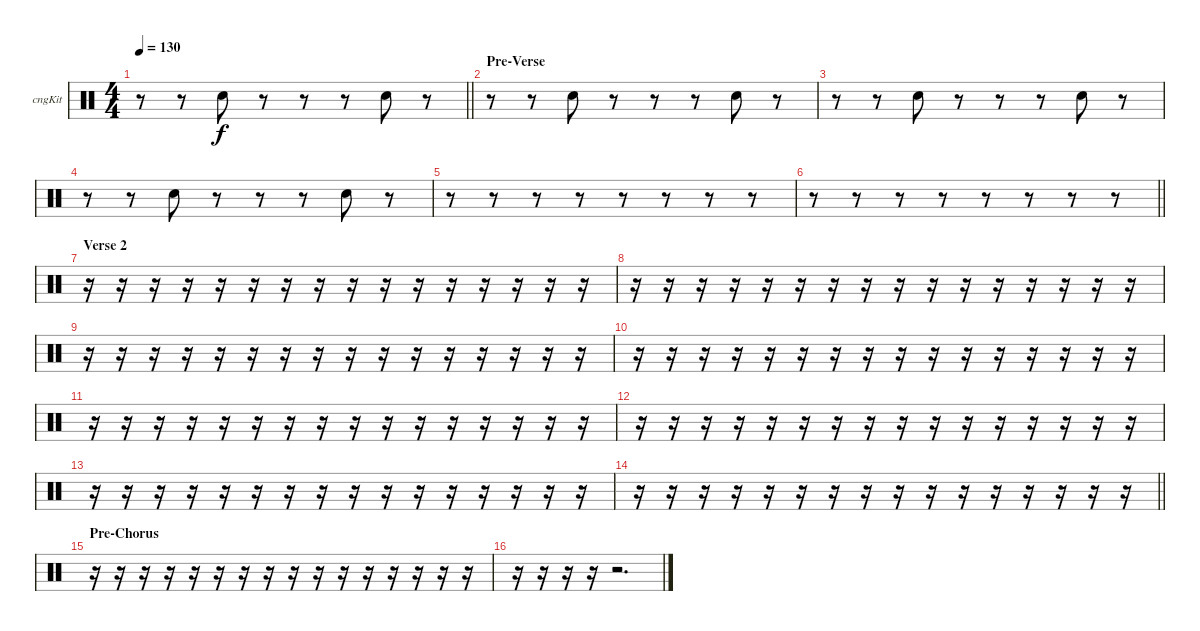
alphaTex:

\bracketExtendMode groupsimilarinstruments
\firstSystemTrackNameOrientation horizontal
\otherSystemsTrackNameOrientation horizontal
\track ("Congas" "cngKit") {instrument percussion}
\staff {score}
\articulation defaults
\ts (4 4)
\tempo 130
\clef neutral
\barLineRight lightlight
\ks c
r.8{dy f} r.8 "Snare (hit) 2".8 r.8 r.8 r.8 "Snare (hit) 2".8 r.8 |
\section ("" "Pre-Verse")
r.8 r.8 "Snare (hit) 2".8 r.8 r.8 r.8 "Snare (hit) 2".8 r.8 |
r.8 r.8 "Snare (hit) 2".8 r.8 r.8 r.8 "Snare (hit) 2".8 r.8 |
r.8 r.8 "Snare (hit) 2".8 r.8 r.8 r.8 "Snare (hit) 2".8 r.8 |
r.8 r.8 r.8 r.8 r.8 r.8 r.8 r.8 |
\barLineRight lightlight
r.8 r.8 r.8 r.8 r.8 r.8 r.8 r.8 |
\section ("" "Verse 2")
r.16 r.16 r.16 r.16 r.16 r.16 r.16 r.16 r.16 r.16 r.16 r.16 r.16 r.16 r.16 r.16 |
r.16 r.16 r.16 r.16 r.16 r.16 r.16 r.16 r.16 r.16 r.16 r.16 r.16 r.16 r.16 r.16 |
r.16 r.16 r.16 r.16 r.16 r.16 r.16 r.16 r.16 r.16 r.16 r.16 r.16 r.16 r.16 r.16 |
r.16 r.16 r.16 r.16 r.16 r.16 r.16 r.16 r.16 r.16 r.16 r.16 r.16 r.16 r.16 r.16 |
r.16 r.16 r.16 r.16 r.16 r.16 r.16 r.16 r.16 r.16 r.16 r.16 r.16 r.16 r.16 r.16 |
r.16 r.16 r.16 r.16 r.16 r.16 r.16 r.16 r.16 r.16 r.16 r.16 r.16 r.16 r.16 r.16 |
r.16 r.16 r.16 r.16 r.16 r.16 r.16 r.16 r.16 r.16 r.16 r.16 r.16 r.16 r.16 r.16 |
\barLineRight lightlight
r.16 r.16 r.16 r.16 r.16 r.16 r.16 r.16 r.16 r.16 r.16 r.16 r.16 r.16 r.16 r.16 |
\section ("" "Pre-Chorus")
r.16 r.16 r.16 r.16 r.16 r.16 r.16 r.16 r.16 r.16 r.16 r.16 r.16 r.16 r.16 r.16 |
r.16 r.16 r.16 r.16 r.2{d}
